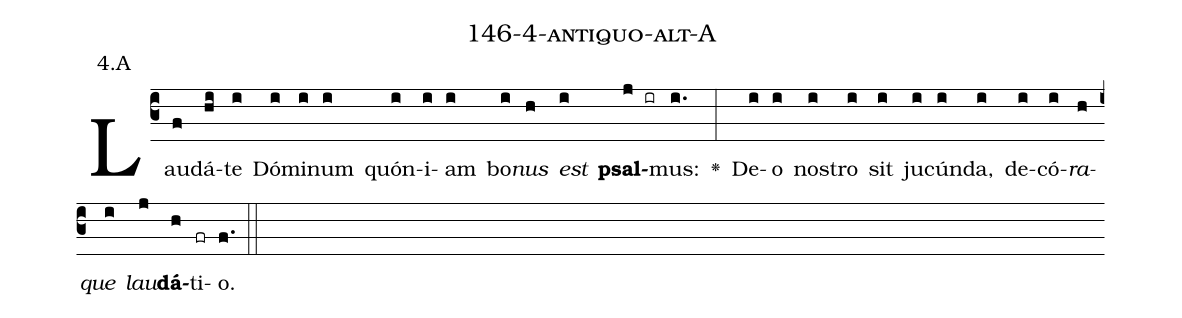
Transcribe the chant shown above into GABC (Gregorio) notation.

name: 146-4-antiquo-alt-A;
annotation: 4.A;
%%
(c3)Lau(f)dá(hi)te(i) Dó(i)mi(i)num(i) quón(i)i(i)am(i) bo(i)<i>nus</i>(h) <i>est</i>(i) <b>psal</b>(j ir)mus:(i.) <v>\greheightstar</v>(:) De(i)o(i) nos(i)tro(i) sit(i) ju(i)cún(i)da,(i) de(i)có(i)<i>ra</i>(h)<i>que</i>(i) <i>lau</i>(j)<b>dá</b>(h)ti(fr)o.(f.) (::)


%E(i) u(h) o(i) u(j) a(h) e.(f.) (::)
